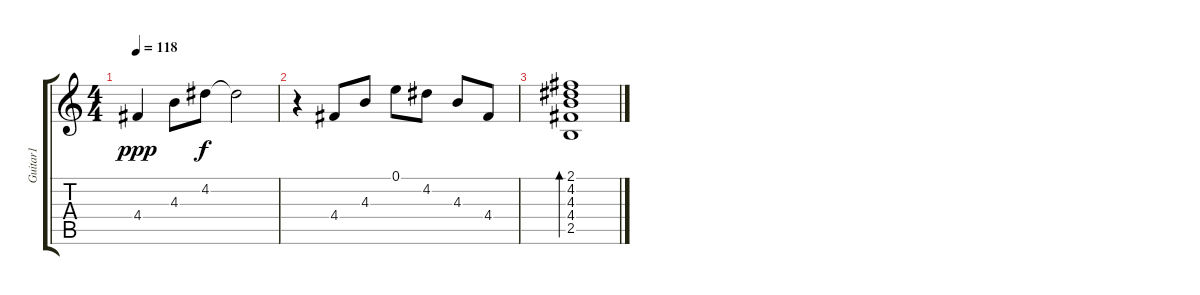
\track ("Guitar1" "Guitar1") {instrument acousticguitarnylon}
\staff {score tabs}
\tuning (E4 B3 G3 D3 A2 E2) {hide}
\ts (4 4)
\tempo 118
\clef g2
\ks c
4.4.4{dy ppp} 4.3.8 4.2.8{dy f} 4.2{t}.2 |
r.4 4.4.8 4.3.8 0.1.8 4.2.8 4.3.8 4.4.8 |
(2.1 4.2 4.3 4.4 2.5).1{bd 240}
